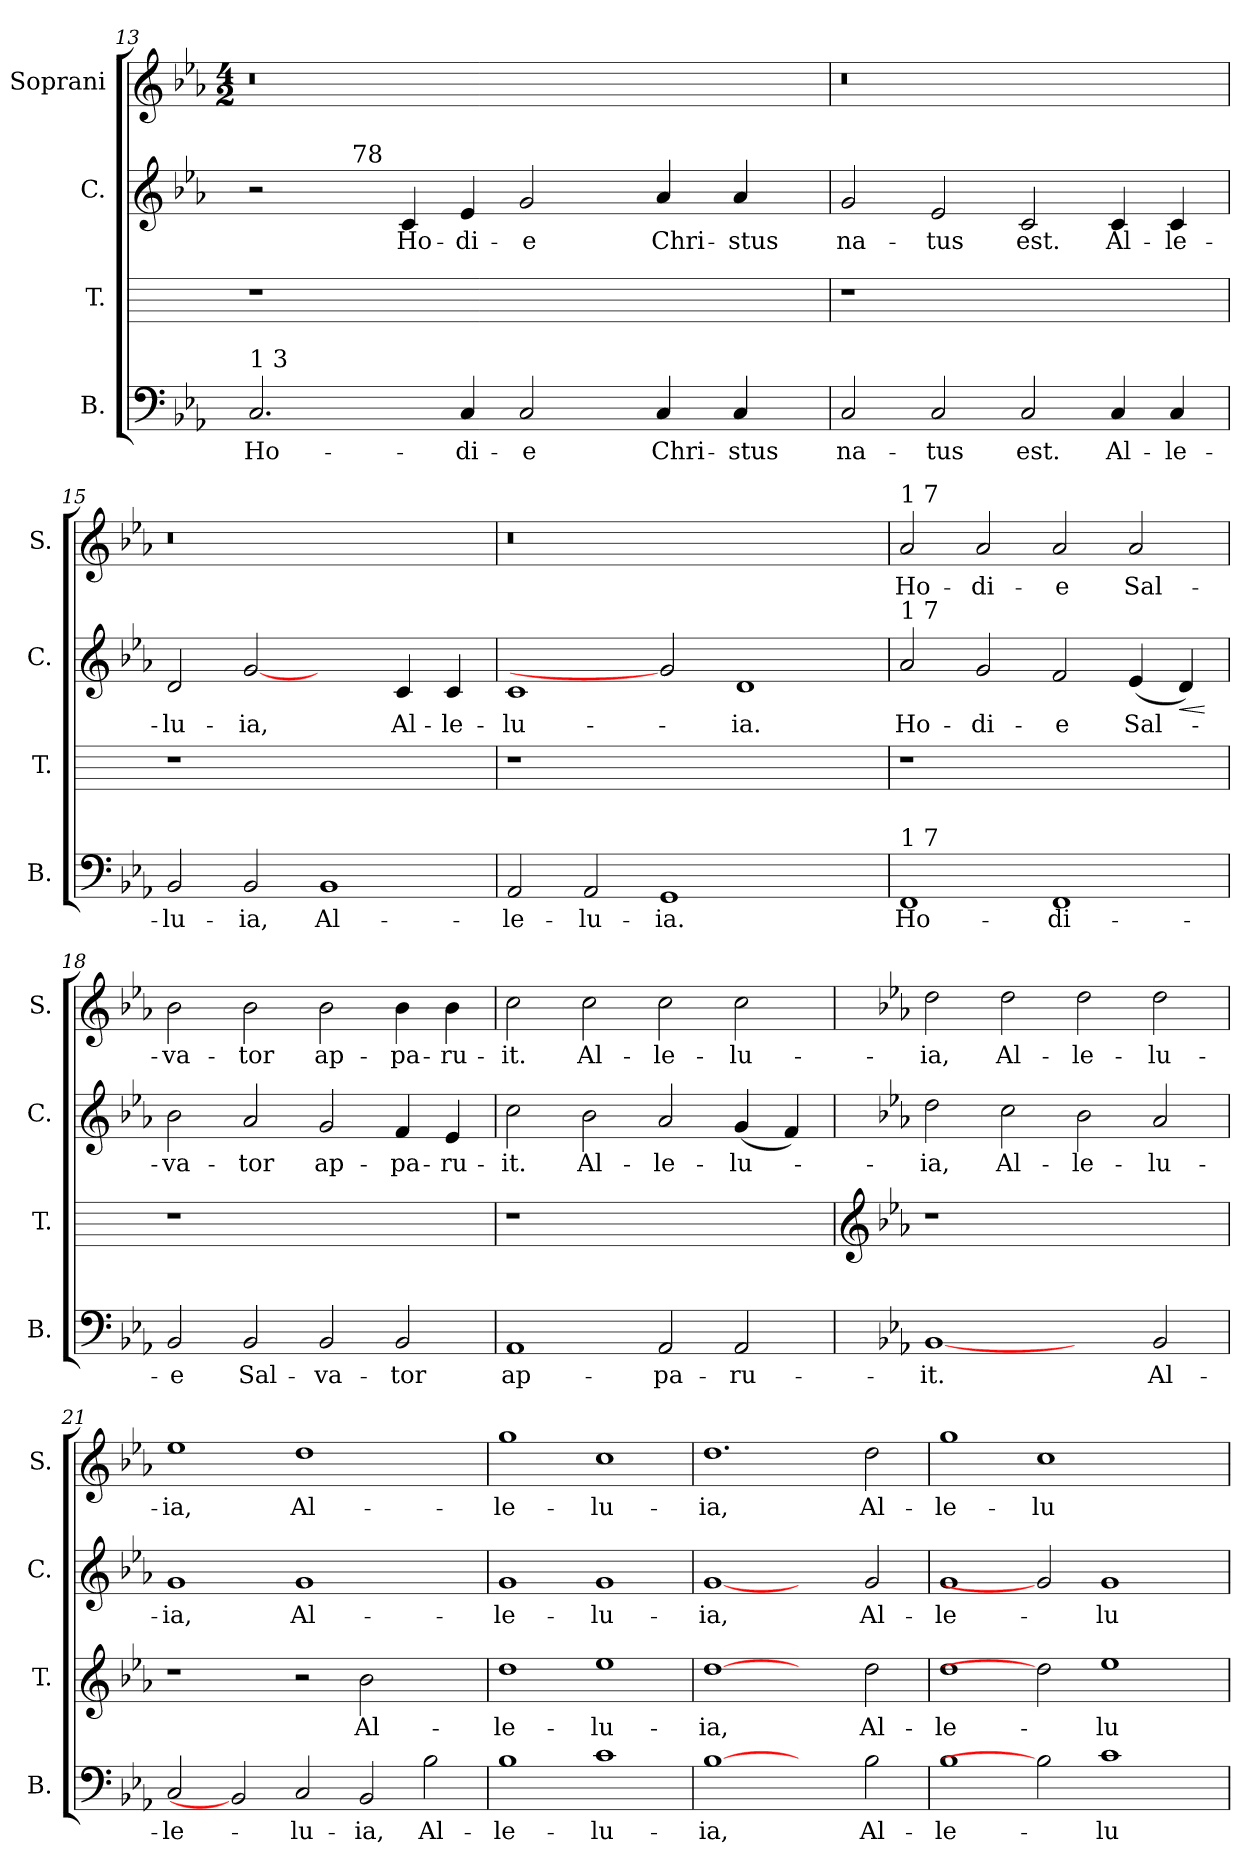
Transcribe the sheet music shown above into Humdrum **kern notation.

**kern	**text	**kern	**text	**kern	**text	**dynam	**kern	**text
*part4	*part4	*part3	*part3	*part2	*part2	*part2	*part1	*part1
*staff4	*staff4	*staff3	*staff3	*staff2	*staff2	*staff2	*staff1	*staff1
*I"B.	*	*I"T.	*	*I"C.	*	*	*I"Soprani	*
*I'B.	*	*I'T.	*	*I'C.	*	*	*I'S.	*
!!LO:LB:g=z
*clefF4	*	*	*	*clefG2	*	*	*clefG2	*
*k[b-e-a-]	*	*	*	*k[b-e-a-]	*	*	*k[b-e-a-]	*
*E-:	*	*	*	*E-:	*	*	*E-:	*
*	*	*	*	*	*	*	*M4/2	*
=13	=13	=13	=13	=13	=13	=13	=13	=13
!	!	!	!	!LO:TX:a:t=1 3	!	!	!	!
!LO:TX:a:t=1 3	!	!	!	!	!	!	!	!
!	!LO:LY:b:cj	!	!	!	!	!	!	!
*	*	*	*	*^	*	*	*	*
*	*	*	*	*	*^	*	*	*	*
2.C/	Ho-	1r	.	2r	16.ryy	4ryy	.	.	0r	.
.	.	.	.	.	1ryy	.	.	.	.	.
.	.	.	.	.	.	16ryy	.	.	.	.
!	!	!	!	!	!	!LO:TX:a:t=78	!	!	!	!
.	.	.	.	.	.	1ryy	.	.	.	.
!	!	!	!	!	!	!	!LO:LY:b:cj	!	!	!
.	.	.	.	4c/	.	.	Ho-	.	.	.
!	!LO:LY:b:cj	!	!	!	!	!	!LO:LY:b:cj	!	!	!
4C/	-di-	.	.	4e-/	.	.	-di-	.	.	.
!	!LO:LY:b:cj	!	!	!	!	!	!LO:LY:b:cj	!	!	!
2C/	-e	1ryy	.	2g/	.	.	-e	.	.	.
.	.	.	.	.	2ryy	.	.	.	.	.
.	.	.	.	.	.	2ryy	.	.	.	.
!	!LO:LY:b	!	!	!	!	!	!LO:LY:b	!	!	!
4C/	Chri-	.	.	4a-/	.	.	Chri-	.	.	.
.	.	.	.	.	4ryy	.	.	.	.	.
!	!LO:LY:b:rj	!	!	!	!	!	!LO:LY:b:rj	!	!	!
4C/	-stus	.	.	4a-/	.	.	-stus	.	.	.
.	.	.	.	.	.	8.ryy	.	.	.	.
.	.	.	.	.	8ryy	.	.	.	.	.
.	.	.	.	.	32ryy	.	.	.	.	.
=14	=14	=14	=14	=14	=14	=14	=14	=14	=14	=14
!	!LO:LY:b:cj	!	!	!	!	!	!LO:LY:b:cj	!	!	!
*	*	*	*	*v	*v	*v	*	*	*	*
2C/	na-	1r	.	2g/	na-	.	0r	.
!	!LO:LY:b:cj	!	!	!	!LO:LY:b:cj	!	!	!
2C/	-tus	.	.	2e-/	-tus	.	.	.
!	!LO:LY:b:cj	!	!	!	!LO:LY:b:cj	!	!	!
2C/	est.	1ryy	.	2c/	est.	.	.	.
!	!LO:LY:b:cj	!	!	!	!LO:LY:b:cj	!	!	!
4C/	Al-	.	.	4c/	Al-	.	.	.
!	!LO:LY:b:cj	!	!	!	!LO:LY:b:cj	!	!	!
4C/	-le-	.	.	4c/	-le-	.	.	.
=15	=15	=15	=15	=15	=15	=15	=15	=15
!	!LO:LY:b:cj	!	!	!	!LO:LY:b:cj	!	!	!
2BB-/	-lu-	1r	.	2d/	-lu-	.	0r	.
!	!LO:LY:b:cj	!	!	!	!LO:LY:b:cj	!	!	!
2BB-/	-ia,	.	.	[2g	-ia,	.	.	.
!	!LO:LY:b:cj	!	!	!	!	!	!	!
1BB-	Al-	1ryy	.	2ryy	.	.	.	.
!	!	!	!	!	!LO:LY:b:cj	!	!	!
.	.	.	.	4c/	Al-	.	.	.
!	!	!	!	!	!LO:LY:b:cj	!	!	!
.	.	.	.	4c/	-le-	.	.	.
=16	=16	=16	=16	=16	=16	=16	=16	=16
!	!LO:LY:b:cj	!	!	!	!LO:LY:b:cj	!	!	!
2AA-/	-le-	1r	.	1c	-lu-	.	0r	.
!	!LO:LY:b:cj	!	!	!	!	!	!	!
2AA-/	-lu-	.	.	.	.	.	.	.
!	!LO:LY:b:cj	!	!	!	!	!	!	!
1GG	-ia.	1.ryy	.	2g]	.	.	.	.
!	!	!	!	!	!LO:LY:b:cj	!	!	!
.	.	.	.	1d	-ia.	.	.	.
2ryy	.	.	.	.	.	.	2ryy	.
!!LO:LB:g=z
=17	=17	=17	=17	=17	=17	=17	=17	=17
!	!	!	!	!	!	!	!LO:TX:a:t=1 7	!
!	!	!	!	!LO:TX:a:t=1 7	!	!	!	!
!LO:TX:a:t=1 7	!	!	!	!	!	!	!	!
!	!LO:LY:b:cj	!	!	!	!LO:LY:b:cj	!	!	!LO:LY:b:cj
1FF	Ho-	1r	.	2a-/	Ho-	.	2a-/	Ho-
!	!	!	!	!	!LO:LY:b:cj	!	!	!LO:LY:b:cj
.	.	.	.	2g/	-di-	.	2a-/	-di-
!	!LO:LY:b:cj	!	!	!	!LO:LY:b:cj	!	!	!LO:LY:b:cj
1FF	-di-	1ryy	.	2f/	-e	.	2a-/	-e
!	!	!	!	!	!LO:LY:b:cj	!	!	!LO:LY:b:cj
.	.	.	.	(<4e-/	Sal-	.	2a-/	Sal-
!	!	!	!	!	!	!LO:HP:b	!	!
.	.	.	.	4d/)	.	<	.	.
.	.	.	.	.	.	[	.	.
=18	=18	=18	=18	=18	=18	=18	=18	=18
!	!LO:LY:b:cj	!	!	!	!LO:LY:b:cj	!	!	!LO:LY:b:cj
2BB-/	-e	1r	.	2b-\	-va-	.	2b-\	-va-
!	!LO:LY:b:cj	!	!	!	!LO:LY:b:cj	!	!	!LO:LY:b:cj
2BB-/	Sal-	.	.	2a-/	-tor	.	2b-\	-tor
!	!LO:LY:b:cj	!	!	!	!LO:LY:b:cj	!	!	!LO:LY:b:cj
2BB-/	-va-	1ryy	.	2g/	ap-	.	2b-\	ap-
!	!LO:LY:b:cj	!	!	!	!LO:LY:b:cj	!	!	!LO:LY:b:cj
2BB-/	-tor	.	.	4f/	-pa-	.	4b-\	-pa-
!	!	!	!	!	!LO:LY:b:cj	!	!	!LO:LY:b:cj
.	.	.	.	4e-/	-ru-	.	4b-\	-ru-
=19	=19	=19	=19	=19	=19	=19	=19	=19
!	!LO:LY:b:cj	!	!	!	!LO:LY:b:cj	!	!	!LO:LY:b:cj
1AA-	ap-	1r	.	2cc\	-it.	.	2cc\	-it.
!	!	!	!	!	!LO:LY:b:cj	!	!	!LO:LY:b:cj
.	.	.	.	2b-\	Al-	.	2cc\	Al-
!	!LO:LY:b:cj	!	!	!	!LO:LY:b:cj	!	!	!LO:LY:b:cj
2AA-/	-pa-	1ryy	.	2a-/	-le-	.	2cc\	-le-
!	!LO:LY:b:cj	!	!	!	!LO:LY:b:cj	!	!	!LO:LY:b:cj
2AA-/	-ru-	.	.	(<4g/	-lu-	.	2cc\	-lu-
.	.	.	.	4f/)	.	.	.	.
!!LO:PB:g=z
=20	=20	=20	=20	=20	=20	=20	=20	=20
*	*	*clefG2	*	*	*	*	*	*
*	*	*k[b-e-a-]	*	*	*	*	*	*
*	*	*E-:	*	*	*	*	*	*
!	!LO:LY:b:cj	!LO:N:vis=1	!	!	!LO:LY:b:cj	!	!	!LO:LY:b:cj
[1BB-	-it.	1r	.	2dd\	-ia,	.	2dd\	-ia,
!	!	!	!	!	!LO:LY:b:cj	!	!	!LO:LY:b:cj
.	.	.	.	2cc\	Al-	.	2dd\	Al-
!	!	!	!	!	!LO:LY:b:cj	!	!	!LO:LY:b:cj
2ryy	.	1ryy	.	2b-\	-le-	.	2dd\	-le-
!	!LO:LY:b:cj	!	!	!	!LO:LY:b:cj	!	!	!LO:LY:b:cj
2BB-/	Al-	.	.	2a-/	-lu-	.	2dd\	-lu-
=21	=21	=21	=21	=21	=21	=21	=21	=21
!	!LO:LY:b:cj	!	!	!	!LO:LY:b:cj	!	!	!LO:LY:b:cj
2C/	-le-	1r	.	1g	-ia,	.	1ee-	-ia,
2BB-]	.	.	.	.	.	.	.	.
!	!LO:LY:b:cj	!	!	!	!LO:LY:b:cj	!	!	!LO:LY:b:cj
2C/	-lu-	2r	.	1g	Al-	.	1dd	Al-
!	!LO:LY:b:cj	!	!LO:LY:b:cj	!	!	!	!	!
2BB-/	-ia,	2b-\	Al-	.	.	.	.	.
!	!LO:LY:b:cj	!	!	!	!	!	!	!
2B-\	Al-	2ryy	.	2ryy	.	.	2ryy	.
=22	=22	=22	=22	=22	=22	=22	=22	=22
!	!LO:LY:b:cj	!	!LO:LY:b:cj	!	!LO:LY:b:cj	!	!	!LO:LY:b:cj
1B-	-le-	1dd	-le-	1g	-le-	.	1gg	-le-
!	!LO:LY:b:cj	!	!LO:LY:b:cj	!	!LO:LY:b:cj	!	!	!LO:LY:b:cj
1c	-lu-	1ee-	-lu-	1g	-lu-	.	1cc	-lu-
=23	=23	=23	=23	=23	=23	=23	=23	=23
!	!LO:LY:b:cj	!	!LO:LY:b:cj	!	!LO:LY:b:cj	!	!	!LO:LY:b:cj
[1B-	-ia,	[1dd	-ia,	[1g	-ia,	.	1.dd	-ia,
2ryy	.	2ryy	.	2ryy	.	.	.	.
!	!LO:LY:b:cj	!	!LO:LY:b:cj	!	!LO:LY:b:cj	!	!	!LO:LY:b:cj
2B-\	Al-	2dd\	Al-	2g/	Al-	.	2dd\	Al-
!!LO:LB:g=z
=24	=24	=24	=24	=24	=24	=24	=24	=24
!	!LO:LY:b:cj	!	!LO:LY:b:cj	!	!LO:LY:b:cj	!	!	!LO:LY:b:cj
1B-	-le-	1dd	-le-	1g	-le-	.	1gg	-le-
!	!	!	!	!	!	!	!	!LO:LY:b:cj
2B-]	.	2dd]	.	2g]	.	.	1cc	-lu-
!	!LO:LY:b:cj	!	!LO:LY:b:cj	!	!LO:LY:b:cj	!	!	!
1c	-lu-	1ee-	-lu-	1g	-lu-	.	.	.
.	.	.	.	.	.	.	2ryy	.
=	=	=	=	=	=	=	=	=
*-	*-	*-	*-	*-	*-	*-	*-	*-
